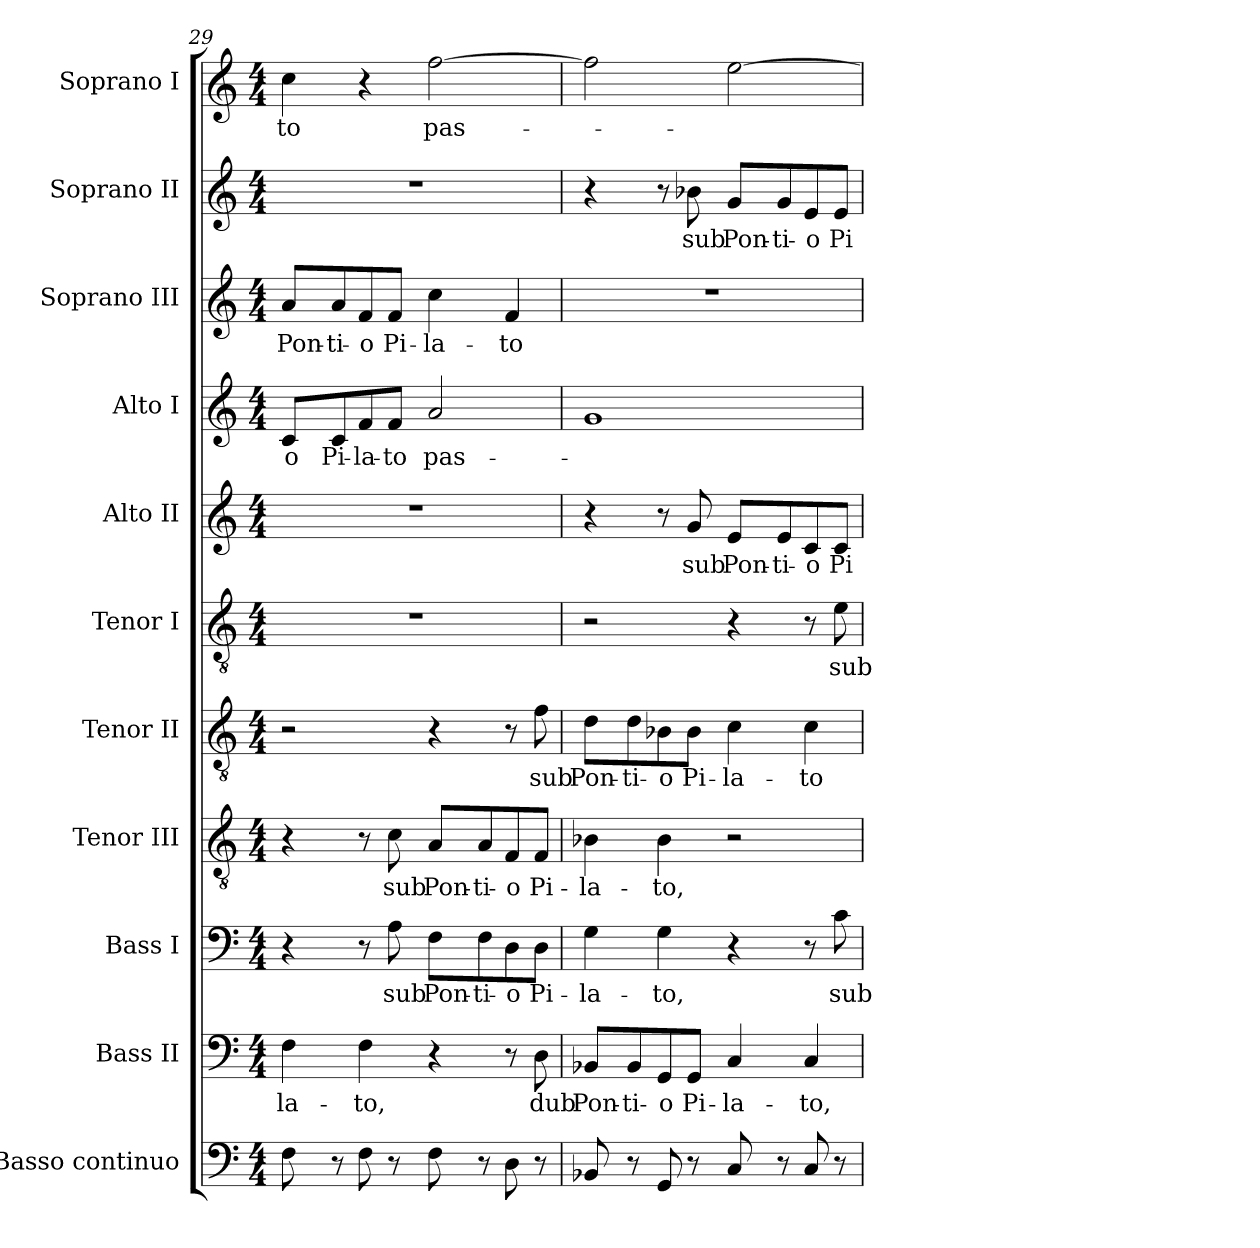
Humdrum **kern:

**kern	**kern	**text	**kern	**text	**kern	**text	**kern	**text	**kern	**text	**kern	**text	**kern	**text	**kern	**text	**kern	**text	**kern	**text
*part11	*part10	*part10	*part9	*part9	*part8	*part8	*part7	*part7	*part6	*part6	*part5	*part5	*part4	*part4	*part3	*part3	*part2	*part2	*part1	*part1
*staff11	*staff10	*staff10	*staff9	*staff9	*staff8	*staff8	*staff7	*staff7	*staff6	*staff6	*staff5	*staff5	*staff4	*staff4	*staff3	*staff3	*staff2	*staff2	*staff1	*staff1
*I"Basso continuo	*I"Bass II	*	*I"Bass I	*	*I"Tenor III	*	*I"Tenor II	*	*I"Tenor I	*	*I"Alto II	*	*I"Alto I	*	*I"Soprano III	*	*I"Soprano II	*	*I"Soprano I	*
*I'B.c.	*I'B. II	*	*I'B. I	*	*I'T. III	*	*I'T. II	*	*I'T. I	*	*I'A. II	*	*I'A. I	*	*I'S. III	*	*I'S. II	*	*I'S. I	*
*clefF4	*clefF4	*	*clefF4	*	*clefGv2	*	*clefGv2	*	*clefGv2	*	*clefG2	*	*clefG2	*	*clefG2	*	*clefG2	*	*clefG2	*
*	*	*	*	*	*ITrd7c12	*	*ITrd7c12	*	*ITrd7c12	*	*	*	*	*	*	*	*	*	*	*
*k[]	*k[]	*	*k[]	*	*k[]	*	*k[]	*	*k[]	*	*k[]	*	*k[]	*	*k[]	*	*k[]	*	*k[]	*
*a:	*a:	*	*a:	*	*a:	*	*a:	*	*a:	*	*a:	*	*a:	*	*a:	*	*a:	*	*a:	*
*M4/4	*M4/4	*	*M4/4	*	*M4/4	*	*M4/4	*	*M4/4	*	*M4/4	*	*M4/4	*	*M4/4	*	*M4/4	*	*M4/4	*
=29	=29	=29	=29	=29	=29	=29	=29	=29	=29	=29	=29	=29	=29	=29	=29	=29	=29	=29	=29	=29
!	!	!LO:LY:b:color=#000000	!	!	!	!	!	!	!	!	!	!	!	!	!	!	!	!	!	!
!	!	!	!	!	!	!	!	!	!	!	!	!	!	!LO:LY:b:color=#000000	!	!	!	!	!	!
!	!	!	!	!	!	!	!	!	!	!	!	!	!	!	!	!LO:LY:b:color=#000000	!	!	!	!
!	!	!	!	!	!	!	!	!	!	!	!	!	!	!	!	!	!	!	!	!LO:LY:b:color=#000000
8Fi\	4Fi\	-la-	4r	.	4r	.	2r	.	1r	.	1r	.	8ci/L	-o	8ai/L	Pon-	1r	.	4cci\	-to
!	!	!	!	!	!	!	!	!	!	!	!	!	!	!LO:LY:b:color=#000000	!	!	!	!	!	!
!	!	!	!	!	!	!	!	!	!	!	!	!	!	!	!	!LO:LY:b:color=#000000	!	!	!	!
8r	.	.	.	.	.	.	.	.	.	.	.	.	8ci/	Pi-	8ai/	-ti-	.	.	.	.
!	!	!LO:LY:b:color=#000000	!	!	!	!	!	!	!	!	!	!	!	!	!	!	!	!	!	!
!	!	!	!	!	!	!	!	!	!	!	!	!	!	!LO:LY:b:color=#000000	!	!	!	!	!	!
!	!	!	!	!	!	!	!	!	!	!	!	!	!	!	!	!LO:LY:b:color=#000000	!	!	!	!
8Fi\	4Fi\	-to,	8r	.	8r	.	.	.	.	.	.	.	8fi/	-la-	8fi/	-o	.	.	4r	.
!	!	!	!	!LO:LY:b:color=#000000	!	!	!	!	!	!	!	!	!	!	!	!	!	!	!	!
!	!	!	!	!	!	!LO:LY:b:color=#000000	!	!	!	!	!	!	!	!	!	!	!	!	!	!
!	!	!	!	!	!	!	!	!	!	!	!	!	!	!LO:LY:b:color=#000000	!	!	!	!	!	!
!	!	!	!	!	!	!	!	!	!	!	!	!	!	!	!	!LO:LY:b:color=#000000	!	!	!	!
8r	.	.	8Ai\	sub	8Ci\	sub	.	.	.	.	.	.	8fi/J	-to	8fi/J	Pi-	.	.	.	.
!	!	!	!	!LO:LY:b:color=#000000	!	!	!	!	!	!	!	!	!	!	!	!	!	!	!	!
!	!	!	!	!	!	!LO:LY:b:color=#000000	!	!	!	!	!	!	!	!	!	!	!	!	!	!
!	!	!	!	!	!	!	!	!	!	!	!	!	!	!LO:LY:b:color=#000000	!	!	!	!	!	!
!	!	!	!	!	!	!	!	!	!	!	!	!	!	!	!	!LO:LY:b:color=#000000	!	!	!	!
!	!	!	!	!	!	!	!	!	!	!	!	!	!	!	!	!	!	!	!	!LO:LY:b:color=#000000
8Fi\	4r	.	8Fi\L	Pon-	8AAi/L	Pon-	4r	.	.	.	.	.	2ai/	pas-	4cci\	-la-	.	.	[2ffi\	pas-
!	!	!	!	!LO:LY:b:color=#000000	!	!	!	!	!	!	!	!	!	!	!	!	!	!	!	!
!	!	!	!	!	!	!LO:LY:b:color=#000000	!	!	!	!	!	!	!	!	!	!	!	!	!	!
8r	.	.	8Fi\	-ti-	8AAi/	-ti-	.	.	.	.	.	.	.	.	.	.	.	.	.	.
!	!	!	!	!LO:LY:b:color=#000000	!	!	!	!	!	!	!	!	!	!	!	!	!	!	!	!
!	!	!	!	!	!	!LO:LY:b:color=#000000	!	!	!	!	!	!	!	!	!	!	!	!	!	!
!	!	!	!	!	!	!	!	!	!	!	!	!	!	!	!	!LO:LY:b:color=#000000	!	!	!	!
8Di\	8r	.	8Di\	-o	8FFi/	-o	8r	.	.	.	.	.	.	.	4fi/	-to	.	.	.	.
!	!	!LO:LY:b:color=#000000	!	!	!	!	!	!	!	!	!	!	!	!	!	!	!	!	!	!
!	!	!	!	!LO:LY:b:color=#000000	!	!	!	!	!	!	!	!	!	!	!	!	!	!	!	!
!	!	!	!	!	!	!LO:LY:b:color=#000000	!	!	!	!	!	!	!	!	!	!	!	!	!	!
!	!	!	!	!	!	!	!	!LO:LY:b:color=#000000	!	!	!	!	!	!	!	!	!	!	!	!
8r	8Di\	dub	8Di\J	Pi-	8FFi/J	Pi-	8Fi\	sub	.	.	.	.	.	.	.	.	.	.	.	.
=30	=30	=30	=30	=30	=30	=30	=30	=30	=30	=30	=30	=30	=30	=30	=30	=30	=30	=30	=30	=30
!	!	!LO:LY:b:color=#000000	!	!	!	!	!	!	!	!	!	!	!	!	!	!	!	!	!	!
!	!	!	!	!LO:LY:b:color=#000000	!	!	!	!	!	!	!	!	!	!	!	!	!	!	!	!
!	!	!	!	!	!	!LO:LY:b:color=#000000	!	!	!	!	!	!	!	!	!	!	!	!	!	!
!	!	!	!	!	!	!	!	!LO:LY:b:color=#000000	!	!	!	!	!	!	!	!	!	!	!	!
8BB-Xi/	8BB-Xi/L	Pon-	4Gi\	-la-	4BB-Xi\	-la-	8Di\L	Pon-	2r	.	4r	.	1gi	.	1r	.	4r	.	2ffi\]	.
!	!	!LO:LY:b:color=#000000	!	!	!	!	!	!	!	!	!	!	!	!	!	!	!	!	!	!
!	!	!	!	!	!	!	!	!LO:LY:b:color=#000000	!	!	!	!	!	!	!	!	!	!	!	!
8r	8BB-i/	-ti-	.	.	.	.	8Di\	-ti-	.	.	.	.	.	.	.	.	.	.	.	.
!	!	!LO:LY:b:color=#000000	!	!	!	!	!	!	!	!	!	!	!	!	!	!	!	!	!	!
!	!	!	!	!LO:LY:b:color=#000000	!	!	!	!	!	!	!	!	!	!	!	!	!	!	!	!
!	!	!	!	!	!	!LO:LY:b:color=#000000	!	!	!	!	!	!	!	!	!	!	!	!	!	!
!	!	!	!	!	!	!	!	!LO:LY:b:color=#000000	!	!	!	!	!	!	!	!	!	!	!	!
8GGi/	8GGi/	-o	4Gi\	-to,	4BB-i\	-to,	8BB-Xi\	-o	.	.	8r	.	.	.	.	.	8r	.	.	.
!	!	!LO:LY:b:color=#000000	!	!	!	!	!	!	!	!	!	!	!	!	!	!	!	!	!	!
!	!	!	!	!	!	!	!	!LO:LY:b:color=#000000	!	!	!	!	!	!	!	!	!	!	!	!
!	!	!	!	!	!	!	!	!	!	!	!	!LO:LY:b:color=#000000	!	!	!	!	!	!	!	!
!	!	!	!	!	!	!	!	!	!	!	!	!	!	!	!	!	!	!LO:LY:b:color=#000000	!	!
8r	8GGi/J	Pi-	.	.	.	.	8BB-i\J	Pi-	.	.	8gi/	sub	.	.	.	.	8b-Xi\	sub	.	.
!	!	!LO:LY:b:color=#000000	!	!	!	!	!	!	!	!	!	!	!	!	!	!	!	!	!	!
!	!	!	!	!	!	!	!	!LO:LY:b:color=#000000	!	!	!	!	!	!	!	!	!	!	!	!
!	!	!	!	!	!	!	!	!	!	!	!	!LO:LY:b:color=#000000	!	!	!	!	!	!	!	!
!	!	!	!	!	!	!	!	!	!	!	!	!	!	!	!	!	!	!LO:LY:b:color=#000000	!	!
8Ci/	4Ci/	-la-	4r	.	2r	.	4Ci\	-la-	4r	.	8ei/L	Pon-	.	.	.	.	8gi/L	Pon-	[2eei\	.
!	!	!	!	!	!	!	!	!	!	!	!	!LO:LY:b:color=#000000	!	!	!	!	!	!	!	!
!	!	!	!	!	!	!	!	!	!	!	!	!	!	!	!	!	!	!LO:LY:b:color=#000000	!	!
8r	.	.	.	.	.	.	.	.	.	.	8ei/	-ti-	.	.	.	.	8gi/	-ti-	.	.
!	!	!LO:LY:b:color=#000000	!	!	!	!	!	!	!	!	!	!	!	!	!	!	!	!	!	!
!	!	!	!	!	!	!	!	!LO:LY:b:color=#000000	!	!	!	!	!	!	!	!	!	!	!	!
!	!	!	!	!	!	!	!	!	!	!	!	!LO:LY:b:color=#000000	!	!	!	!	!	!	!	!
!	!	!	!	!	!	!	!	!	!	!	!	!	!	!	!	!	!	!LO:LY:b:color=#000000	!	!
8Ci/	4Ci/	-to,	8r	.	.	.	4Ci\	-to	8r	.	8ci/	-o	.	.	.	.	8ei/	-o	.	.
!	!	!	!	!LO:LY:b:color=#000000	!	!	!	!	!	!	!	!	!	!	!	!	!	!	!	!
!	!	!	!	!	!	!	!	!	!	!LO:LY:b:color=#000000	!	!	!	!	!	!	!	!	!	!
!	!	!	!	!	!	!	!	!	!	!	!	!LO:LY:b:color=#000000	!	!	!	!	!	!	!	!
!	!	!	!	!	!	!	!	!	!	!	!	!	!	!	!	!	!	!LO:LY:b:color=#000000	!	!
8r	.	.	8ci\	sub	.	.	.	.	8Ei\	sub	8ci/J	Pi-	.	.	.	.	8ei/J	Pi-	.	.
=	=	=	=	=	=	=	=	=	=	=	=	=	=	=	=	=	=	=	=	=
*-	*-	*-	*-	*-	*-	*-	*-	*-	*-	*-	*-	*-	*-	*-	*-	*-	*-	*-	*-	*-
